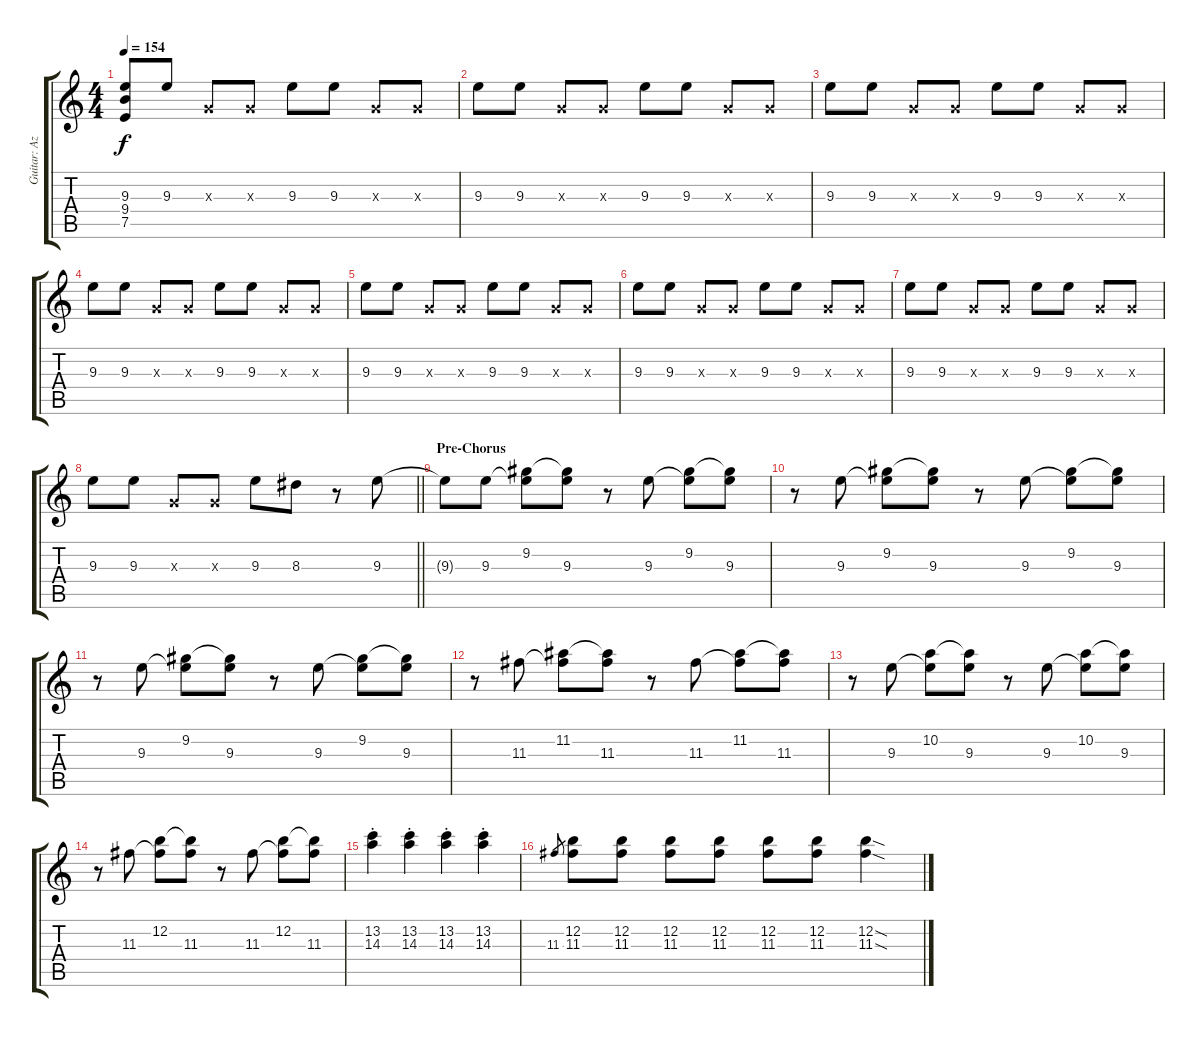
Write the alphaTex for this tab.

\track ("Guitar: Azusa Nakano" "Guitar: Az") {instrument overdrivenguitar}
\staff {score tabs}
\tuning (E4 B3 G3 D3 A2 E2) {hide}
\ts (4 4)
\tempo 154
\clef g2
\ks c
(9.3{t} 9.4{t} 7.5{t}).8{dy f} 9.3.8 0.3{x}.8 0.3{x}.8 9.3.8 9.3.8 0.3{x}.8 0.3{x}.8 |
9.3.8 9.3.8 0.3{x}.8 0.3{x}.8 9.3.8 9.3.8 0.3{x}.8 0.3{x}.8 |
9.3.8 9.3.8 0.3{x}.8 0.3{x}.8 9.3.8 9.3.8 0.3{x}.8 0.3{x}.8 |
9.3.8 9.3.8 0.3{x}.8 0.3{x}.8 9.3.8 9.3.8 0.3{x}.8 0.3{x}.8 |
9.3.8 9.3.8 0.3{x}.8 0.3{x}.8 9.3.8 9.3.8 0.3{x}.8 0.3{x}.8 |
9.3.8 9.3.8 0.3{x}.8 0.3{x}.8 9.3.8 9.3.8 0.3{x}.8 0.3{x}.8 |
9.3.8 9.3.8 0.3{x}.8 0.3{x}.8 9.3.8 9.3.8 0.3{x}.8 0.3{x}.8 |
\barLineRight lightlight
9.3.8 9.3.8 0.3{x}.8 0.3{x}.8 9.3.8 8.3.8 r.8 9.3.8 |
\section ("" "Pre-Chorus")
9.3{t}.8 9.3.8 (9.2 9.3{t}).8 (9.2{t} 9.3).8 r.8 9.3.8 (9.2 9.3{t}).8 (9.2{t} 9.3).8 |
r.8 9.3.8 (9.2 9.3{t}).8 (9.2{t} 9.3).8 r.8 9.3.8 (9.2 9.3{t}).8 (9.2{t} 9.3).8 |
r.8 9.3.8 (9.2 9.3{t}).8 (9.2{t} 9.3).8 r.8 9.3.8 (9.2 9.3{t}).8 (9.2{t} 9.3).8 |
r.8 11.3.8 (11.2 11.3{t}).8 (11.2{t} 11.3).8 r.8 11.3.8 (11.2 11.3{t}).8 (11.2{t} 11.3).8 |
r.8 9.3.8 (10.2 9.3{t}).8 (10.2{t} 9.3).8 r.8 9.3.8 (10.2 9.3{t}).8 (10.2{t} 9.3).8 |
r.8 11.3.8 (12.2 11.3{t}).8 (12.2{t} 11.3).8 r.8 11.3.8 (12.2 11.3{t}).8 (12.2{t} 11.3).8 |
(13.2{st} 14.3{st}).4 (13.2{st} 14.3{st}).4 (13.2{st} 14.3{st}).4 (13.2{st} 14.3{st}).4 |
11.3.8{gr} (12.2 11.3).8 (12.2 11.3).8 (12.2 11.3).8 (12.2 11.3).8 (12.2 11.3).8 (12.2 11.3).8 (12.2{sod} 11.3{sod}).4
